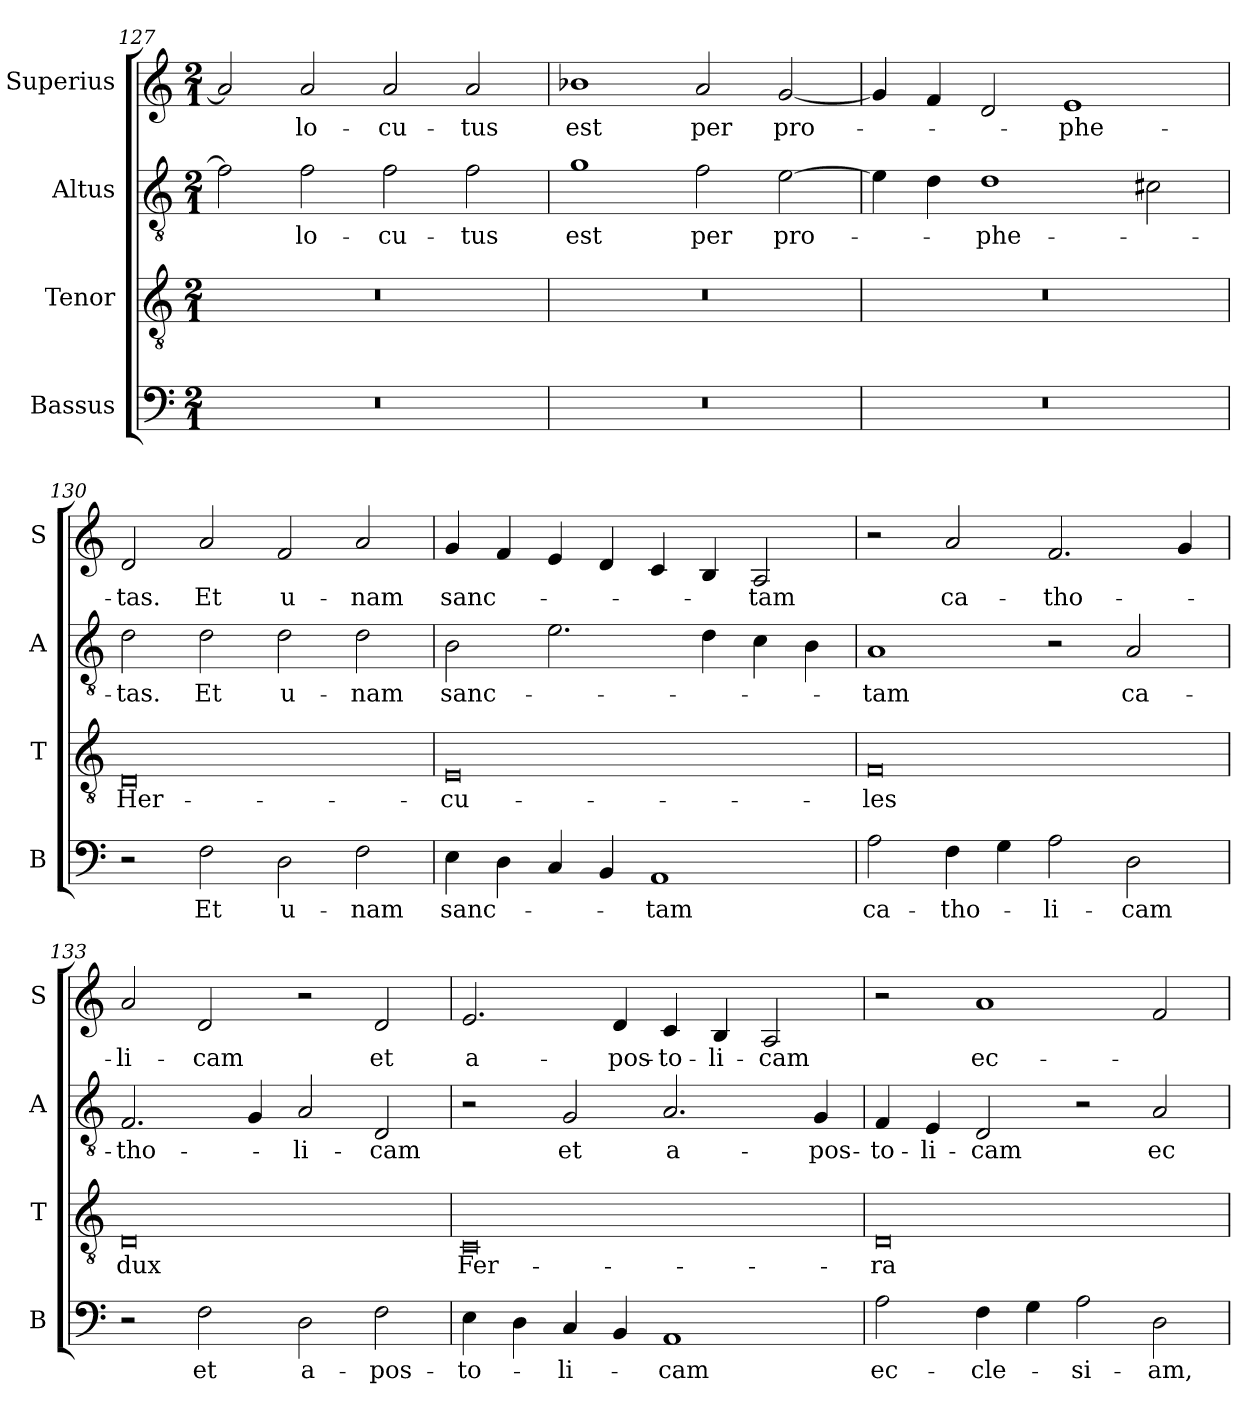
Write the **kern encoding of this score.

**kern	**text	**kern	**text	**kern	**text	**kern	**text
*part4	*part4	*part3	*part3	*part2	*part2	*part1	*part1
*staff4	*staff4	*staff3	*staff3	*staff2	*staff2	*staff1	*staff1
*I"Bassus	*	*I"Tenor	*	*I"Altus	*	*I"Superius	*
*I'B	*	*I'T	*	*I'A	*	*I'S	*
*clefF4	*	*clefGv2	*	*clefGv2	*	*clefG2	*
*k[]	*	*k[]	*	*k[]	*	*k[]	*
*M2/1	*	*M2/1	*	*M2/1	*	*M2/1	*
=127	=127	=127	=127	=127	=127	=127	=127
0r	.	0r	.	2f\]	.	2a/]	.
.	.	.	.	2f\	lo-	2a/	lo-
.	.	.	.	2f\	-cu-	2a/	-cu-
.	.	.	.	2f\	-tus	2a/	-tus
=128	=128	=128	=128	=128	=128	=128	=128
0r	.	0r	.	1g	est	1b-X	est
.	.	.	.	2f\	per	2a/	per
.	.	.	.	[2e\	pro-	[2g/	pro-
=129	=129	=129	=129	=129	=129	=129	=129
0r	.	0r	.	4e\]	.	4g/]	.
.	.	.	.	4d\	.	4f/	.
.	.	.	.	1d	-phe-	2d/	.
.	.	.	.	.	.	1e	-phe-
.	.	.	.	2c#X\	.	.	.
=130	=130	=130	=130	=130	=130	=130	=130
2r	.	0D	Her-	2d\	-tas.	2d/	-tas.
2F\	Et	.	.	2d\	Et	2a/	Et
2D\	u-	.	.	2d\	u-	2f/	u-
2F\	-nam	.	.	2d\	-nam	2a/	-nam
=131	=131	=131	=131	=131	=131	=131	=131
4E\	sanc-	0E	-cu-	2B\	sanc-	4g/	sanc-
4D\	.	.	.	.	.	4f/	.
4C/	.	.	.	2.e\	.	4e/	.
4BB/	.	.	.	.	.	4d/	.
1AA	-tam	.	.	.	.	4c/	.
.	.	.	.	4d\	.	4B/	.
.	.	.	.	4c\	.	2A/	-tam
.	.	.	.	4B\	.	.	.
=132	=132	=132	=132	=132	=132	=132	=132
2A\	ca-	0F	-les	1A	-tam	2r	.
4F\	-tho-	.	.	.	.	2a/	ca-
4G\	.	.	.	.	.	.	.
2A\	-li-	.	.	2r	.	2.f/	-tho-
2D\	-cam	.	.	2A/	ca-	.	.
.	.	.	.	.	.	4g/	.
=133	=133	=133	=133	=133	=133	=133	=133
2r	.	0D	dux	2.F/	-tho-	2a/	-li-
2F\	et	.	.	.	.	2d/	-cam
.	.	.	.	4G/	.	.	.
2D\	a-	.	.	2A/	-li-	2r	.
2F\	-pos-	.	.	2D/	-cam	2d/	et
=134	=134	=134	=134	=134	=134	=134	=134
4E\	-to-	0C	Fer-	2r	.	2.e/	a-
4D\	.	.	.	.	.	.	.
4C/	-li-	.	.	2G/	et	.	.
4BB/	.	.	.	.	.	4d/	-pos-
1AA	-cam	.	.	2.A/	a-	4c/	-to-
.	.	.	.	.	.	4B/	-li-
.	.	.	.	.	.	2A/	-cam
.	.	.	.	4G/	-pos-	.	.
=135	=135	=135	=135	=135	=135	=135	=135
2A\	ec-	0D	-ra-	4F/	-to-	2r	.
.	.	.	.	4E/	-li-	.	.
4F\	-cle-	.	.	2D/	-cam	1a	ec-
4G\	.	.	.	.	.	.	.
2A\	-si-	.	.	2r	.	.	.
2D\	-am,	.	.	2A/	ec-	2f/	.
=	=	=	=	=	=	=	=
*-	*-	*-	*-	*-	*-	*-	*-
